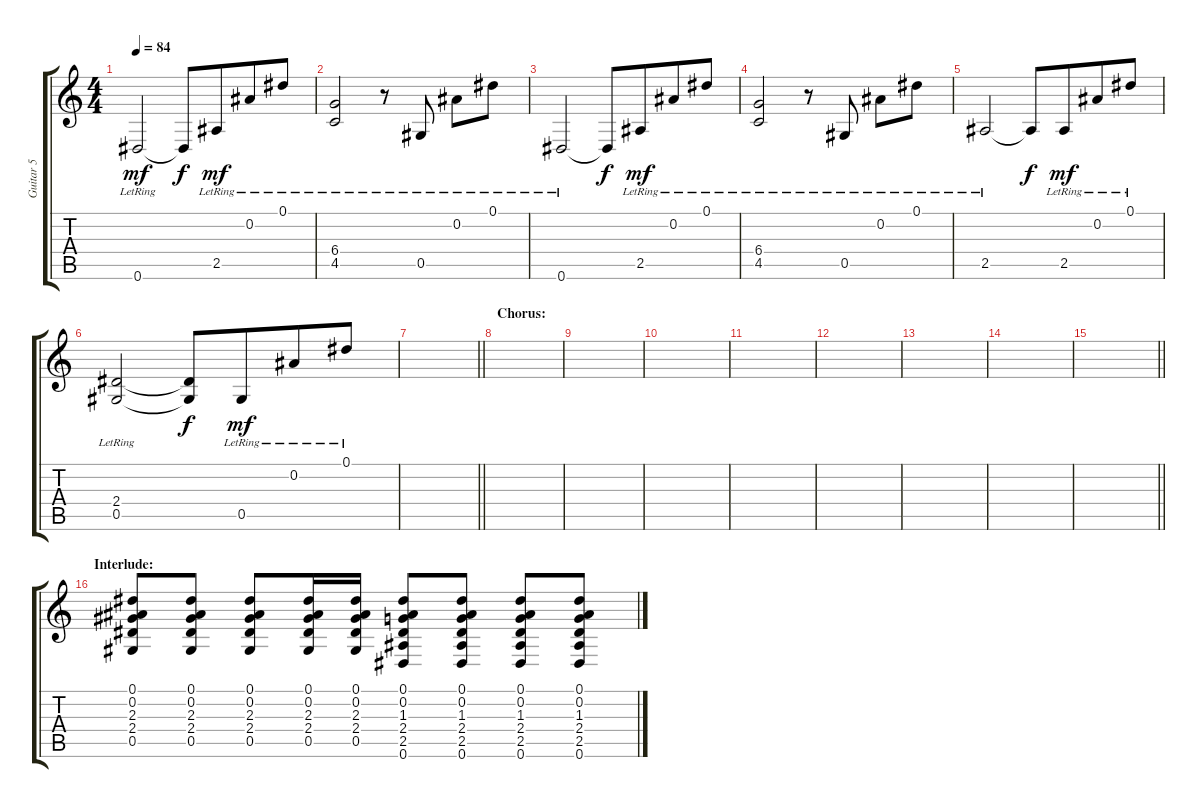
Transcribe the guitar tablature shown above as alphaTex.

\track ("Guitar 5" "Guitar 5") {instrument electricguitarclean}
\staff {score tabs}
\tuning (Eb4 Bb3 Gb3 Db3 Ab2 Eb2) {hide}
\ts (4 4)
\tempo 84
\clef g2
\ks c
0.6{lr}.2{dy mf} 0.6{t}.8{dy f} 2.5{lr}.8{dy mf beam merge} 0.2{lr}.8 0.1{lr}.8{txt ""} |
(6.4{lr} 4.5{lr}).2 r.8 0.5{lr}.8 0.2{lr}.8 0.1{lr}.8 |
0.6{lr}.2 0.6{t}.8{dy f} 2.5{lr}.8{dy mf beam merge} 0.2{lr}.8 0.1{lr}.8 |
(6.4{lr} 4.5{lr}).2 r.8 0.5{lr}.8 0.2{lr}.8 0.1{lr}.8 |
2.5{lr}.2 2.5{t}.8{dy f} 2.5{lr}.8{dy mf beam merge} 0.2{lr}.8 0.1{lr}.8 |
(2.4{lr} 0.5{lr}).2 (2.4{t} 0.5{t}).8{dy f} 0.5{lr}.8{dy mf beam merge} 0.2{lr}.8 0.1{lr}.8 |
\barLineRight lightlight
|
\section ("" "Chorus:")
|
|
|
|
|
|
|
\barLineRight lightlight
|
\section ("" "Interlude:")
(0.1 0.2 2.3 2.4 0.5).8{volume 11} (0.1 0.2 2.3 2.4 0.5).8 (0.1 0.2 2.3 2.4 0.5).8 (0.1 0.2 2.3 2.4 0.5).16 (0.1 0.2 2.3 2.4 0.5).16 (0.1 0.2 1.3 2.4 2.5 0.6).8 (0.1 0.2 1.3 2.4 2.5 0.6).8 (0.1 0.2 1.3 2.4 2.5 0.6).8 (0.1 0.2 1.3 2.4 2.5 0.6).8
